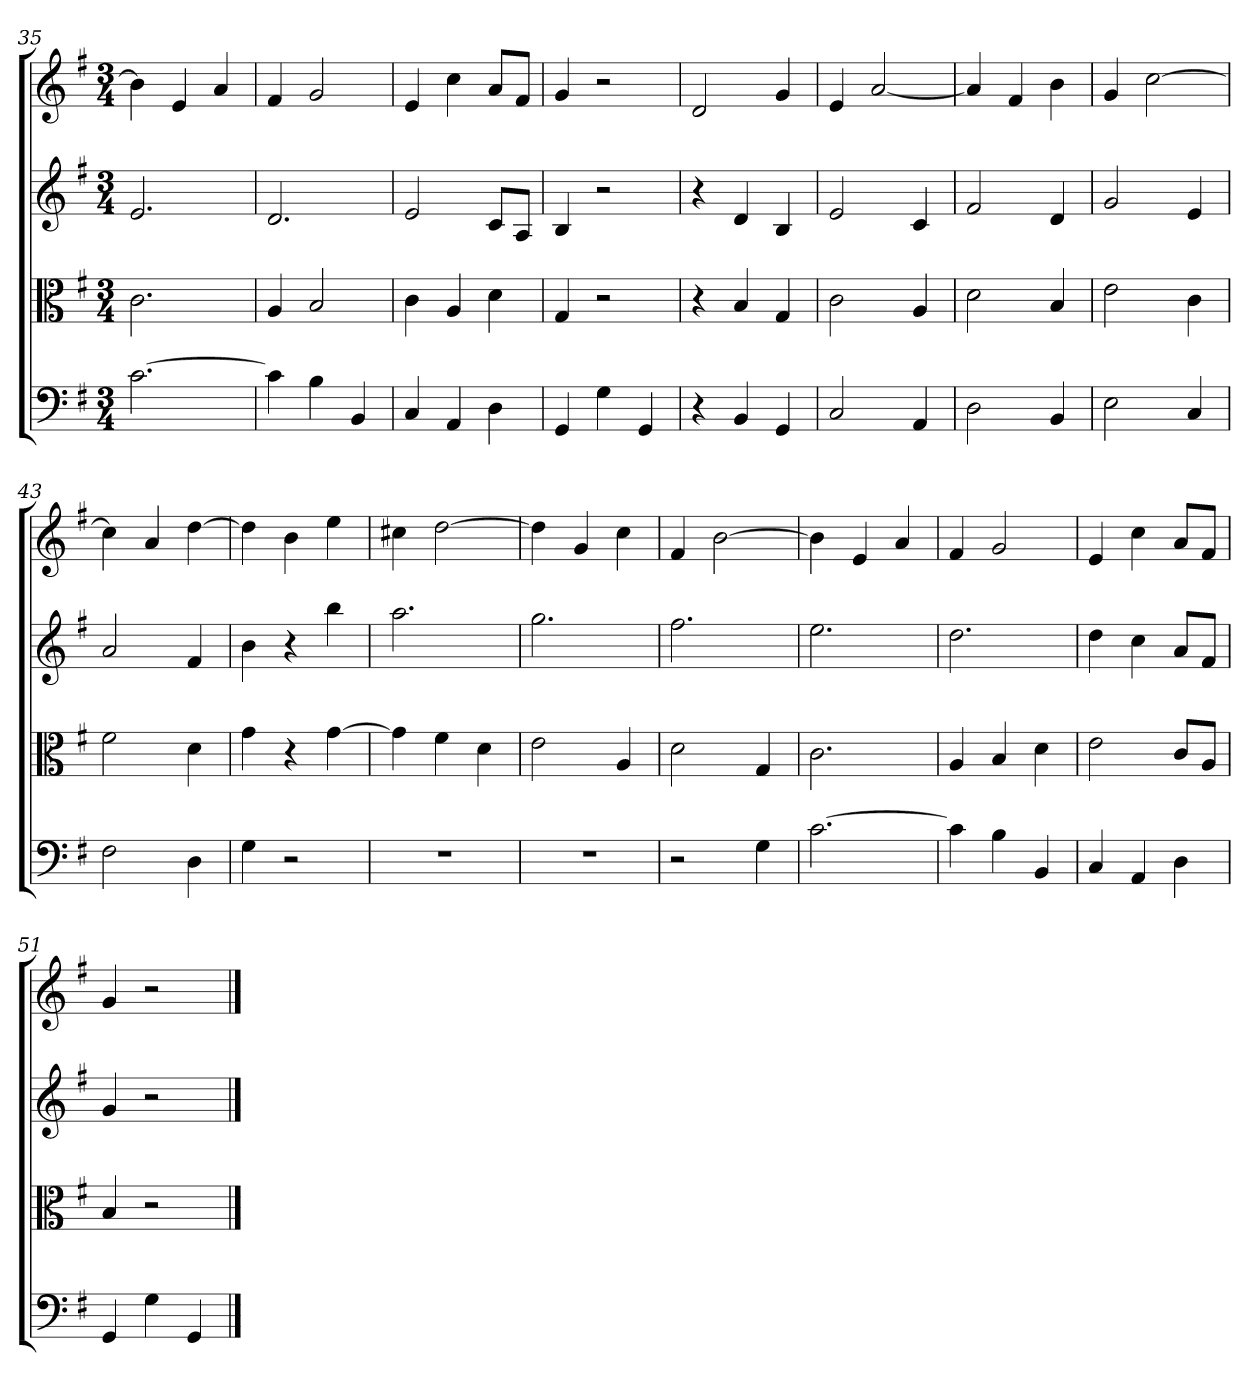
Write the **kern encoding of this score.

**kern	**kern	**kern	**kern
*part4	*part3	*part2	*part1
*staff4	*staff3	*staff2	*staff1
*clefF4	*clefC3	*	*
*k[f#]	*k[f#]	*k[f#]	*k[f#]
*G:	*G:	*G:	*G:
*M3/4	*M3/4	*M3/4	*M3/4
=35	=35	=35	=35
[2.c	2.c	2.e	4b]
.	.	.	4e
.	.	.	4a
=36	=36	=36	=36
4c]	4A	2.d	4f#
4B	2B	.	2g
4BB	.	.	.
=37	=37	=37	=37
4C	4c	2e	4e
4AA	4A	.	4cc
4D	4d	8cL	8aL
.	.	8AJ	8f#J
=38	=38	=38	=38
4GG	4G	4B	4g
4G	2r	2r	2r
4GG	.	.	.
=39	=39	=39	=39
4r	4r	4r	2d
4BB	4B	4d	.
4GG	4G	4B	4g
=40	=40	=40	=40
2C	2c	2e	4e
.	.	.	[2a
4AA	4A	4c	.
=41	=41	=41	=41
2D	2d	2f#	4a]
.	.	.	4f#
4BB	4B	4d	4b
=42	=42	=42	=42
2E	2e	2g	4g
.	.	.	[2cc
4C	4c	4e	.
=43	=43	=43	=43
2F#	2f#	2a	4cc]
.	.	.	4a
4D	4d	4f#	[4dd
=44	=44	=44	=44
4G	4g	4b	4dd]
2r	4r	4r	4b
.	[4g	4bb	4ee
=45	=45	=45	=45
2.r	4g]	2.aa	4cc#X
.	4f#	.	[2dd
.	4d	.	.
=46	=46	=46	=46
2.r	2e	2.gg	4dd]
.	.	.	4g
.	4A	.	4cc
=47	=47	=47	=47
2r	2d	2.ff#	4f#
.	.	.	[2b
4G	4G	.	.
=48	=48	=48	=48
[2.c	2.c	2.ee	4b]
.	.	.	4e
.	.	.	4a
=49	=49	=49	=49
4c]	4A	2.dd	4f#
4B	4B	.	2g
4BB	4d	.	.
=50	=50	=50	=50
4C	2e	4dd	4e
4AA	.	4cc	4cc
4D	8c/L	8aL	8aL
.	8A/J	8f#J	8f#J
=51	=51	=51	=51
4GG	4B	4g	4g
4G	2r	2r	2r
4GG	.	.	.
==	==	==	==
*-	*-	*-	*-
